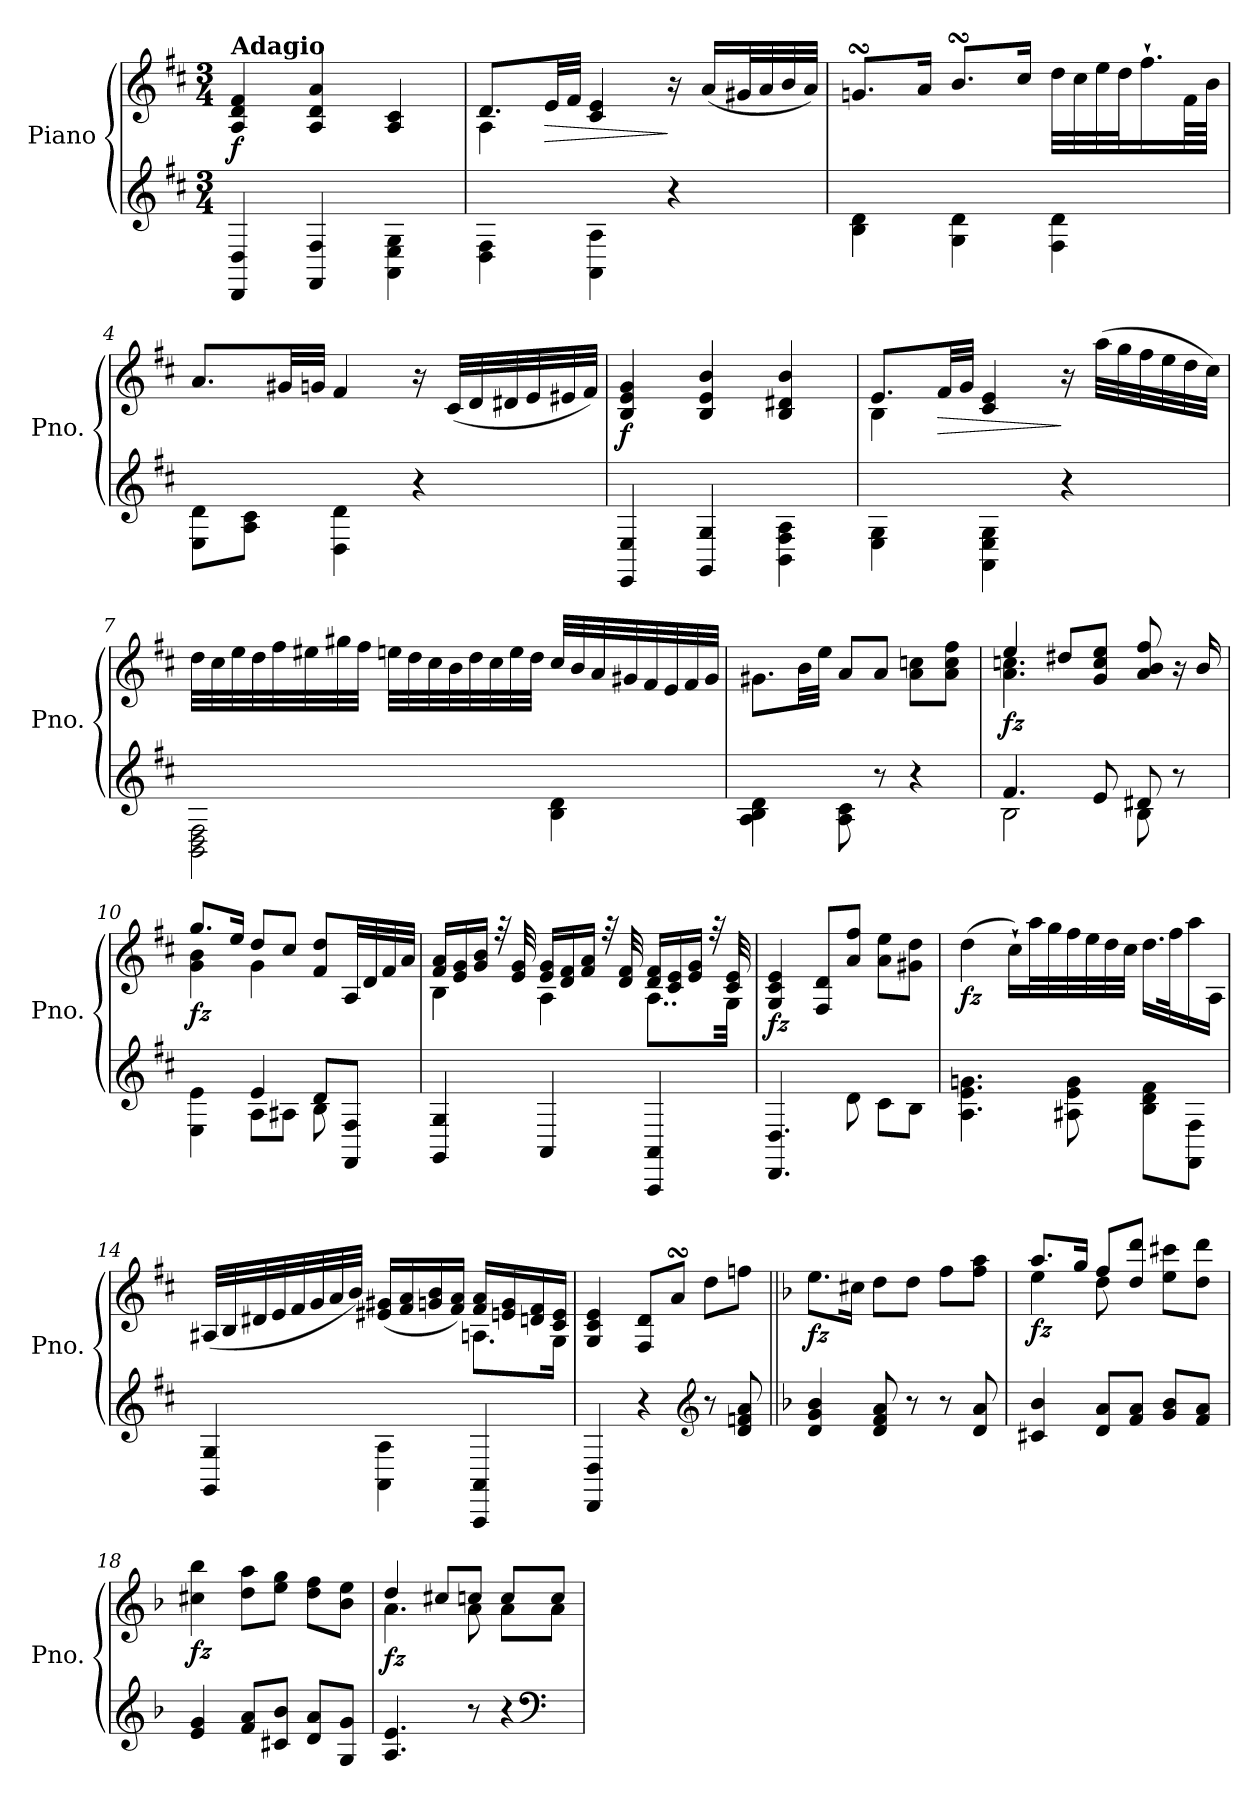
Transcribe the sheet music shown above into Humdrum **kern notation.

**kern	**kern	**dynam
*part1	*part1	*part1
*staff2	*staff1	*staff1/2
*I"Piano	*	*
*I'Pno.	*	*
*clefG2	*clefG2	*
*k[f#c#]	*k[f#c#]	*
*D:	*D:	*
*M3/4	*M3/4	*
*MM60	*MM60	*
=1	=1	=1
!	!LO:TX:a:B:t=Adagio	!
!	!	!LO:DY:b
4DD/ 4D/	4A/ 4d/ 4f#/	f
4FF#/ 4F#/	4A/ 4d/ 4a/	.
4AA\ 4E\ 4G\	4A/ 4c#/	.
=2	=2	=2
*	*^	*
4D\ 4F#\	8.d/L	4A\	.
!	!	!	!LO:HP:b
.	32e/LL	.	>
.	32f#/JJJ	.	.
4AA\ 4A\	4c#/ 4e/	4ryy	.
4r	16r	4ryy	]
.	(16a/LL	.	.
.	32g#X/L	.	.
.	32a/	.	.
.	32b/	.	.
.	32a/JJJ)	.	.
*	*v	*v	*
=3	=3	=3
4B\ 4d\	8.gnsSSs/L	.
.	16a/Jk	.
4G\ 4d\	8.bsSSS/L	.
.	16cc#/Jk	.
4F#\ 4d\	32dd\LLL	.
.	32cc#\	.
.	32ee\	.
.	32dd\J	.
.	16.ff#`\	.
.	64f#\LL	.
.	64b\JJJJ	.
=4	=4	=4
8E\ 8d\L	8.a/L	.
8A\ 8c#\J	.	.
.	32g#X/LL	.
.	32gn/JJJ	.
4D\ 4d\	4f#/	.
4r	16r	.
.	(32c#/LLL	.
.	32d/	.
.	32d#X/	.
.	32e/	.
.	32e#X/	.
.	32f#/JJJ)	.
!!LO:LB:g=z
=5	=5	=5
!	!	!LO:DY:b
4EE/ 4E/	4B/ 4e/ 4g/	f
4GG/ 4G/	4B/ 4e/ 4b/	.
4BB\ 4F#\ 4A\	4B/ 4d#X/ 4b/	.
=6	=6	=6
*	*^	*
4E\ 4G\	8.e/L	4B\	.
!	!	!	!LO:HP:b
.	32f#/LL	.	>
.	32g/JJJ	.	.
4AA\ 4E\ 4G\	4c#/ 4e/	4ryy	.
4r	16r	4ryy	]
.	(32aa\LLL	.	.
.	32gg\	.	.
.	32ff#\	.	.
.	32ee\	.	.
.	32dd\	.	.
.	32cc#\JJJ)	.	.
*	*v	*v	*
=7	=7	=7
2BB\ 2D\ 2F#\	32dd\LLL	.
.	32cc#\	.
.	32ee\	.
.	32dd\	.
.	32ff#\	.
.	32ee#X\	.
.	32gg#X\	.
.	32ff#\JJJ	.
.	32een\LLL	.
.	32dd\	.
.	32cc#\	.
.	32b\	.
.	32dd\	.
.	32cc#\	.
.	32ee\	.
.	32dd\JJJ	.
4B\ 4d\	32cc#/LLL	.
.	32b/	.
.	32a/	.
.	32g#X/	.
.	32f#/	.
.	32e/	.
.	32f#/	.
.	32g#/JJJ	.
!!LO:LB:g=z
=8	=8	=8
4A\ 4B\ 4d\	8.g#X\L	.
.	32b\LL	.
.	32ee\JJJ	.
8A\ 8c#\	8a/L	.
8r	8a/J	.
4r	8a\ 8ccn\L	.
.	8a\ 8cc\ 8ff#\J	.
!!LO:LB:g=z
=9	=9	=9
*^	*^	*
!	!	!	!	!LO:DY:b
4.f#/	2B\	4ee/	4.a\ 4.ccn\	fz
.	.	8dd#X/L	.	.
8e/	.	8g/ 8cc/ 8ee/J	8ryy	.
8d#X/	8B\	8a/ 8b/ 8ff#/	4ryy	.
8r	8ryy	16r	.	.
.	.	16b/	.	.
=10	=10	=10	=10	=10
!	!	!	!	!LO:DY:b
4E\ 4e\	4ryy	8.gg/L	4g\ 4b\	fz
.	.	16ee/Jk	.	.
4e/	8A\L	8dd/L	4g\	.
.	8A#X\J	8cc#/J	.	.
8d/L	8B\	8f#/ 8dd/L	4ryy	.
8FF#/ 8F#/J	8ryy	32A/LL	.	.
.	.	32d/	.	.
.	.	32f#/	.	.
.	.	32a/JJJ	.	.
*v	*v	*	*	*
=11	=11	=11	=11
4GG/ 4G/	16f#/ 16a/LL	4B\	.
.	16e/ 16g/	.	.
.	16g/ 16b/JJ	.	.
.	32r	.	.
.	32e/ 32g/	.	.
4AA/	16e/ 16g/LL	4A\	.
.	16d/ 16f#/	.	.
.	16f#/ 16a/JJ	.	.
.	32r	.	.
.	32d/ 32f#/	.	.
4AAA/ 4AA/	16d/ 16f#/LL	8..A\L	.
.	16c#/ 16e/	.	.
.	16e/ 16g/JJ	.	.
.	32r	.	.
.	32c#/ 32e/	32G\Jkk	.
=12	=12	=12	=12
!	!	!	!LO:DY:b
*	*v	*v	*
4.DD/ 4.D/	4G/ 4c#/ 4e/	fz
.	8F#/ 8d/L	.
8d\	8a/ 8ff#/J	.
8c#\L	8a\ 8ee\L	.
8B\J	8g#X\ 8dd\J	.
!!LO:LB:g=z
=13	=13	=13
!	!	!LO:DY:b
4.A\ 4.e\ 4.gn\	(4dd\	fz
.	16cc#`\LL)	.
.	32aa\L	.
.	32gg\	.
8A#X\ 8e\ 8g\	32ff#\	.
.	32ee\	.
.	32dd\	.
.	32cc#\JJJ	.
8B\ 8d\ 8f#\L	16.dd\LL	.
.	32ff#\K	.
8FF#\ 8F#\J	16aa\	.
.	16A\JJ	.
=14	=14	=14
*^	*^	*
4GG/ 4G/	2ryy	(32A#X/LLL	4ryy	.
.	.	32B/	.	.
.	.	32d#X/	.	.
.	.	32e/	.	.
.	.	32f#/	.	.
.	.	32g/	.	.
.	.	32a/	.	.
.	.	32b/JJJ)	.	.
4AA\ 4A\	.	(16e#X/ 16g#X/LL	4ryy	.
.	.	16f#/ 16a/	.	.
.	.	16gn/ 16b/	.	.
.	.	16f#/ 16a/JJ)	.	.
4AAA/ 4AA/	4ryy	16f#/ 16a/LL	8.An\L	.
.	.	16en/ 16g/	.	.
.	.	16dn/ 16f#/	.	.
.	.	16c#/ 16e/JJ	16G\Jk	.
*v	*v	*	*	*
*	*v	*v	*
=15	=15	=15
4DD/ 4D/	4G/ 4c#/ 4e/	.
4r	8F#/ 8d/L	.
.	8asSSS/J	.
*clefG2	*	*
8r	8dd\L	.
8d/ 8fn/ 8a/	8ffn\J	.
!!LO:LB:g=z
=16||	=16||	=16||
*k[b-]	*k[b-]	*
*d:	*d:	*
!	!	!LO:DY:b
4d/ 4g/ 4b-/	8.ee\L	fz
.	16cc#X\Jk	.
8d/ 8f/ 8a/	8dd\L	.
8r	8dd\J	.
8r	8ff\L	.
8d/ 8a/	8ff\ 8aa\J	.
!!LO:PB:g=z
=17	=17	=17
*	*^	*
!	!	!	!LO:DY:b
4c#X/ 4b-/	8.aa/L	4ee\	fz
.	16gg/Jk	.	.
8d/ 8a/L	8ff/L	8dd\	.
8f/ 8a/J	8dd/ 8ddd/J	8ryy	.
8g/ 8b-/L	8ee\ 8ccc#X\L	4ryy	.
8f/ 8a/J	8dd\ 8ddd\J	.	.
*	*v	*v	*
=18	=18	=18
!	!	!LO:DY:b
4e/ 4g/	4cc#X\ 4bb-\	fz
8f/ 8a/L	8dd\ 8aa\L	.
8c#X/ 8b-/J	8ee\ 8gg\J	.
8d/ 8a/L	8dd\ 8ff\L	.
8G/ 8g/J	8b-\ 8ee\J	.
=19	=19	=19
*	*^	*
!	!	!	!LO:DY:b
4.A/ 4.e/	4dd/	4.a\	fz
.	8cc#X/L	.	.
8r	8ccn/J	8a\	.
4r	8cc/L	8a\L	.
*clefF4	*	*	*
.	8cc/J	8a\J	.
*	*v	*v	*
=	=	=
*-	*-	*-
